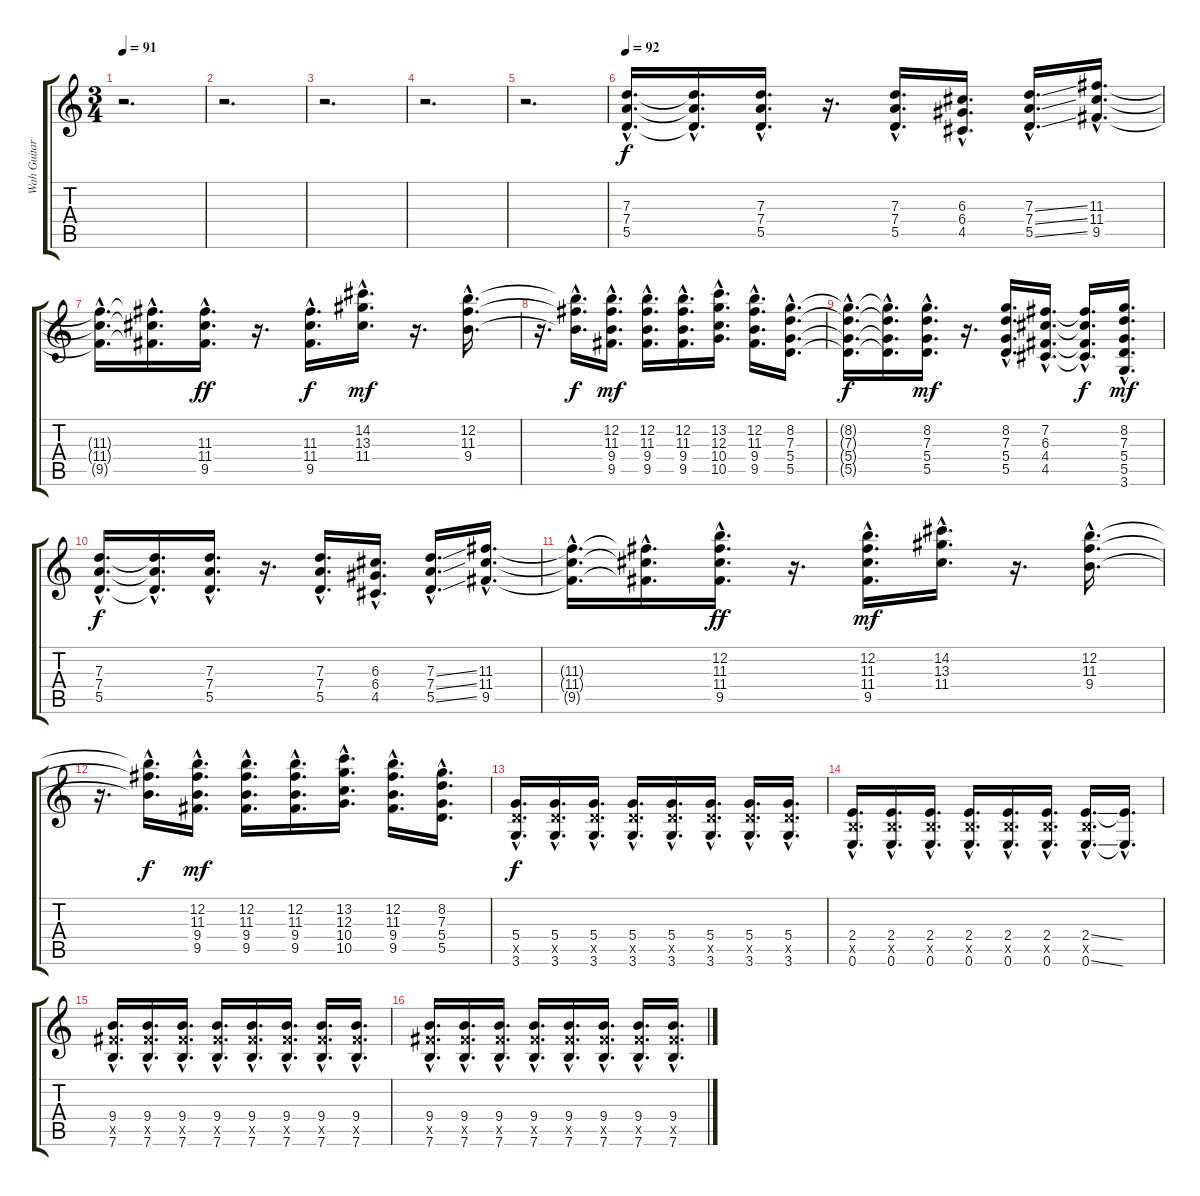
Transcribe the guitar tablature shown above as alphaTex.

\track ("Wah Guitar" "Wah Guitar") {instrument electricguitarjazz}
\staff {score tabs}
\tuning (E4 B3 G3 D3 A2 E2) {hide}
\ts (3 4)
\tempo 91
\clef g2
\ks c
r.2{d dy f} |
r.2{d} |
r.2{d} |
r.2{d} |
r.2{d} |
\tempo 92
(7.3{hac} 7.4{hac} 5.5{hac}).16{d volume 5 instrument overdrivenguitar} (7.3{hac t} 7.4{hac t} 5.5{hac t}).16{d} (7.3{hac} 7.4{hac} 5.5{hac}).16{d} r.16{d} (7.3{hac} 7.4{hac} 5.5{hac}).16{d} (6.3{hac} 6.4{hac} 4.5{hac}).16{d} (7.3{ss hac} 7.4{ss hac} 5.5{ss hac}).16{d} (11.3{hac} 11.4{hac} 9.5{hac}).16{d} |
(11.3{hac t} 11.4{hac t} 9.5{hac t}).16{d} (11.3{hac t} 11.4{hac t} 9.5{hac t}).16{d} (11.3{hac} 11.4{hac} 9.5{hac}).16{d dy ff} r.16{d} (11.3{hac} 11.4{hac} 9.5{hac}).16{d dy f} (14.2{hac} 13.3{hac} 11.4{hac}).16{d dy mf} r.16{d} (12.2{hac} 11.3{hac} 9.4{hac}).16{d} |
r.16{d} (12.2{hac t} 11.3{hac t} 9.4{hac t}).16{d dy f} (12.2{hac} 11.3{hac} 9.4{hac} 9.5{hac}).16{d dy mf} (12.2{hac} 11.3{hac} 9.4{hac} 9.5{hac}).16{d} (12.2{hac} 11.3{hac} 9.4{hac} 9.5{hac}).16{d} (13.2{hac} 12.3{hac} 10.4{hac} 10.5{hac}).16{d} (12.2{hac} 11.3{hac} 9.4{hac} 9.5{hac}).16{d} (8.2{hac} 7.3{hac} 5.4{hac} 5.5{hac}).16{d} |
(8.2{hac t} 7.3{hac t} 5.4{hac t} 5.5{hac t}).16{d dy f} (8.2{hac t} 7.3{hac t} 5.4{hac t} 5.5{hac t}).16{d} (8.2{hac} 7.3{hac} 5.4{hac} 5.5{hac}).16{d dy mf} r.16{d} (8.2{hac} 7.3{hac} 5.4{hac} 5.5{hac}).16{d} (7.2{hac} 6.3{hac} 4.4{hac} 4.5{hac}).16{d} (7.2{hac t} 6.3{hac t} 4.4{hac t} 4.5{hac t}).16{d dy f} (8.2{hac} 7.3{hac} 5.4{hac} 5.5{hac} 3.6{hac}).16{d dy mf} |
(7.3{hac} 7.4{hac} 5.5{hac}).16{d dy f} (7.3{hac t} 7.4{hac t} 5.5{hac t}).16{d} (7.3{hac} 7.4{hac} 5.5{hac}).16{d} r.16{d} (7.3{hac} 7.4{hac} 5.5{hac}).16{d} (6.3{hac} 6.4{hac} 4.5{hac}).16{d} (7.3{ss hac} 7.4{ss hac} 5.5{ss hac}).16{d} (11.3{hac} 11.4{hac} 9.5{hac}).16{d} |
(11.3{hac t} 11.4{hac t} 9.5{hac t}).16{d} (11.3{hac t} 11.4{hac t} 9.5{hac t}).16{d} (12.2{hac} 11.3{hac} 11.4{hac} 9.5{hac}).16{d dy ff} r.16{d} (12.2{hac} 11.3{hac} 11.4{hac} 9.5{hac}).16{d dy mf} (14.2{hac} 13.3{hac} 11.4{hac}).16{d} r.16{d} (12.2{hac} 11.3{hac} 9.4{hac}).16{d} |
r.16{d} (12.2{hac t} 11.3{hac t} 9.4{hac t}).16{d dy f} (12.2{hac} 11.3{hac} 9.4{hac} 9.5{hac}).16{d dy mf} (12.2{hac} 11.3{hac} 9.4{hac} 9.5{hac}).16{d} (12.2{hac} 11.3{hac} 9.4{hac} 9.5{hac}).16{d} (13.2{hac} 12.3{hac} 10.4{hac} 10.5{hac}).16{d} (12.2{hac} 11.3{hac} 9.4{hac} 9.5{hac}).16{d} (8.2{hac} 7.3{hac} 5.4{hac} 5.5{hac}).16{d} |
(5.4{hac} 5.5{hac x} 3.6{hac}).16{d dy f} (5.4{hac} 5.5{hac x} 3.6{hac}).16{d} (5.4{hac} 5.5{hac x} 3.6{hac}).16{d} (5.4{hac} 5.5{hac x} 3.6{hac}).16{d} (5.4{hac} 5.5{hac x} 3.6{hac}).16{d} (5.4{hac} 5.5{hac x} 3.6{hac}).16{d} (5.4{hac} 5.5{hac x} 3.6{hac}).16{d} (5.4{hac} 5.5{hac x} 3.6{hac}).16{d} |
(2.4{hac} 2.5{hac x} 0.6{hac}).16{d} (2.4{hac} 2.5{hac x} 0.6{hac}).16{d} (2.4{hac} 2.5{hac x} 0.6{hac}).16{d} (2.4{hac} 2.5{hac x} 0.6{hac}).16{d} (2.4{hac} 2.5{hac x} 0.6{hac}).16{d} (2.4{hac} 2.5{hac x} 0.6{hac}).16{d} (2.4{ss hac} 2.5{hac x} 0.6{ss hac}).16{d} (2.4{hac t} 0.6{hac t}).16{d} |
(9.4{hac} 9.5{hac x} 7.6{hac}).16{d} (9.4{hac} 9.5{hac x} 7.6{hac}).16{d} (9.4{hac} 9.5{hac x} 7.6{hac}).16{d} (9.4{hac} 9.5{hac x} 7.6{hac}).16{d} (9.4{hac} 9.5{hac x} 7.6{hac}).16{d} (9.4{hac} 9.5{hac x} 7.6{hac}).16{d} (9.4{hac} 9.5{hac x} 7.6{hac}).16{d} (9.4{hac} 9.5{hac x} 7.6{hac}).16{d} |
(9.4{hac} 9.5{hac x} 7.6{hac}).16{d} (9.4{hac} 9.5{hac x} 7.6{hac}).16{d} (9.4{hac} 9.5{hac x} 7.6{hac}).16{d} (9.4{hac} 9.5{hac x} 7.6{hac}).16{d} (9.4{hac} 9.5{hac x} 7.6{hac}).16{d} (9.4{hac} 9.5{hac x} 7.6{hac}).16{d} (9.4{hac} 9.5{hac x} 7.6{hac}).16{d} (9.4{hac} 9.5{hac x} 7.6{hac}).16{d}
